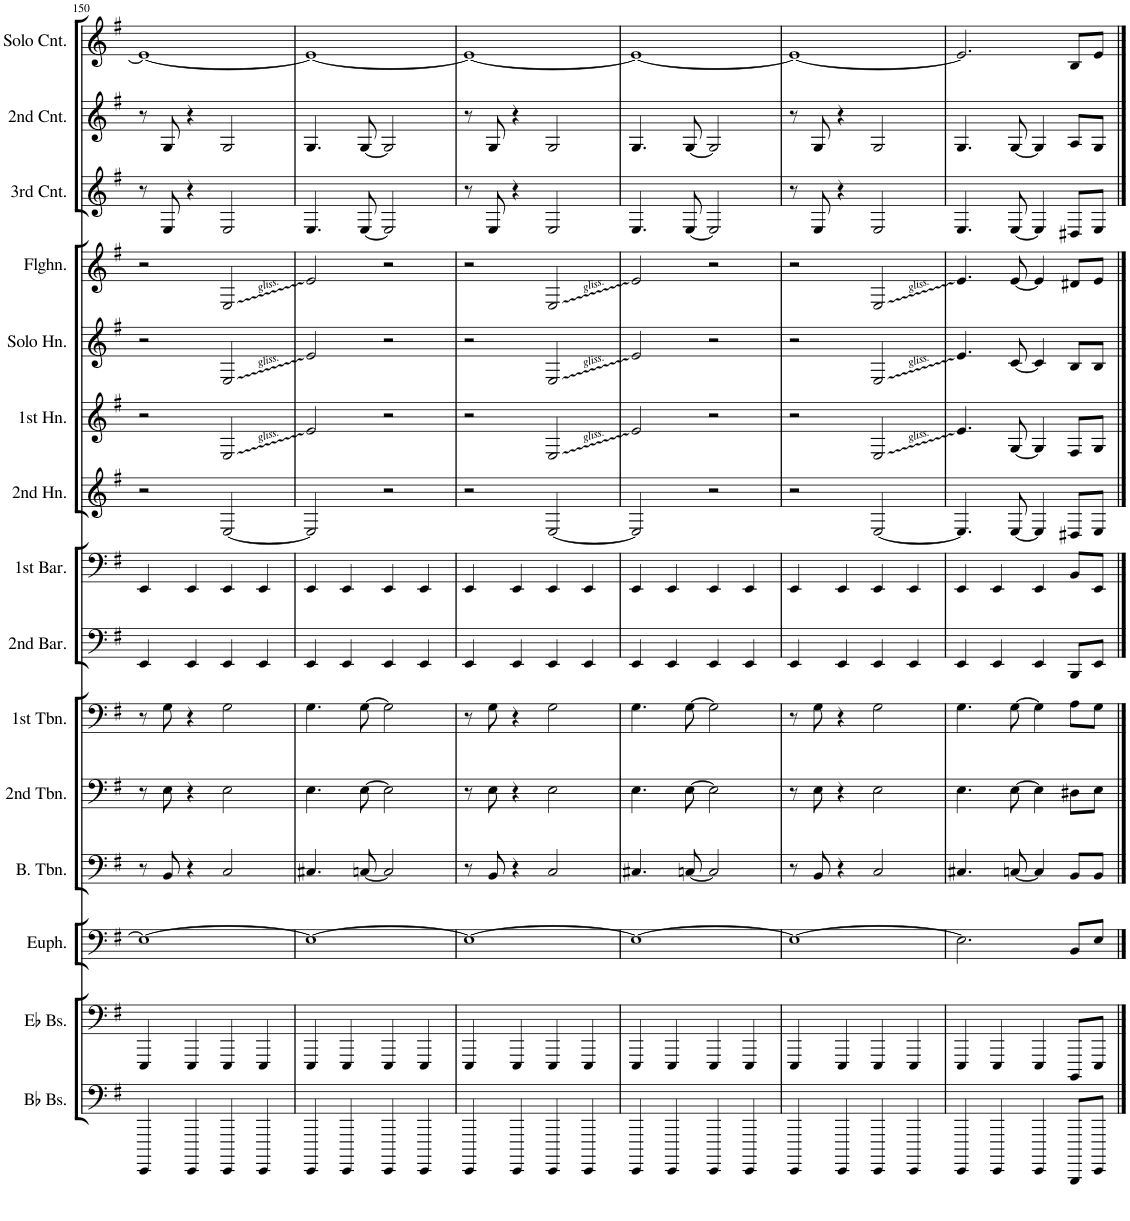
**kern	**kern	**kern	**kern	**kern	**kern	**kern	**kern	**kern	**kern	**kern	**kern	**kern	**kern	**kern
*part15	*part14	*part13	*part12	*part11	*part10	*part9	*part8	*part7	*part6	*part5	*part4	*part3	*part2	*part1
*staff15	*staff14	*staff13	*staff12	*staff11	*staff10	*staff9	*staff8	*staff7	*staff6	*staff5	*staff4	*staff3	*staff2	*staff1
*I"Bb Bass	*I"Eb Bass	*I"Euphonium	*I"Bass Trombone	*I"2nd Trombone	*I"1st Trombone	*I"2nd Baritone	*I"1st Baritone	*I"2nd Horn	*I"1st Horn	*I"Solo Horn	*I"Flugelhorn	*I"3rd Cornet	*I"2nd Cornet	*I"Solo Cornet
*I'Bb Bs.	*I'Eb Bs.	*I'Euph.	*I'B. Tbn.	*I'2nd Tbn.	*I'1st Tbn.	*I'2nd Bar.	*I'1st Bar.	*I'2nd Hn.	*I'1st Hn.	*I'Solo Hn.	*I'Flghn.	*I'3rd Cnt.	*I'2nd Cnt.	*I'Solo Cnt.
!!LO:PB:g=z
*clefF4	*clefF4	*clefF4	*clefF4	*clefF4	*clefF4	*clefF4	*clefF4	*clefG2	*clefG2	*clefG2	*clefG2	*clefG2	*clefG2	*clefG2
*	*	*	*	*	*	*Trd4c7	*Trd4c7	*Trd4c7	*Trd4c7	*Trd4c7	*Trd1c2	*Trd1c2	*Trd1c2	*Trd1c2
*k[f#]	*k[f#]	*k[f#]	*k[f#]	*k[f#]	*k[f#]	*k[f#]	*k[f#]	*k[f#]	*k[f#]	*k[f#]	*k[f#]	*k[f#]	*k[f#]	*k[f#]
*M4/4	*M4/4	*M4/4	*M4/4	*M4/4	*M4/4	*M4/4	*M4/4	*M4/4	*M4/4	*M4/4	*M4/4	*M4/4	*M4/4	*M4/4
=150	=150	=150	=150	=150	=150	=150	=150	=150	=150	=150	=150	=150	=150	=150
4EEEE/	4EEE/	1E_	8r	8r	8r	4EE/	4EE/	2r	2r	2r	2r	8r	8r	1e_
.	.	.	8BB/	8E\	8G\	.	.	.	.	.	.	8E/	8G/	.
4EEEE/	4EEE/	.	4r	4r	4r	4EE/	4EE/	.	.	.	.	4r	4r	.
4EEEE/	4EEE/	.	2C/	2E\	2G\	4EE/	4EE/	[2E/	2E/	2E/	2E/	2E/	2G/	.
4EEEE/	4EEE/	.	.	.	.	4EE/	4EE/	.	.	.	.	.	.	.
=151	=151	=151	=151	=151	=151	=151	=151	=151	=151	=151	=151	=151	=151	=151
4EEEE/	4EEE/	1E_	4.C#X/	4.E\	4.G\	4EE/	4EE/	2E/]	2e/	2e/	2e/	4.E/	4.G/	1e_
4EEEE/	4EEE/	.	.	.	.	4EE/	4EE/	.	.	.	.	.	.	.
.	.	.	[8Cn/	[8E\	[8G\	.	.	.	.	.	.	[8E/	[8G/	.
4EEEE/	4EEE/	.	2C/]	2E\]	2G\]	4EE/	4EE/	2r	2r	2r	2r	2E/]	2G/]	.
4EEEE/	4EEE/	.	.	.	.	4EE/	4EE/	.	.	.	.	.	.	.
=152	=152	=152	=152	=152	=152	=152	=152	=152	=152	=152	=152	=152	=152	=152
4EEEE/	4EEE/	1E_	8r	8r	8r	4EE/	4EE/	2r	2r	2r	2r	8r	8r	1e_
.	.	.	8BB/	8E\	8G\	.	.	.	.	.	.	8E/	8G/	.
4EEEE/	4EEE/	.	4r	4r	4r	4EE/	4EE/	.	.	.	.	4r	4r	.
4EEEE/	4EEE/	.	2C/	2E\	2G\	4EE/	4EE/	[2E/	2E/	2E/	2E/	2E/	2G/	.
4EEEE/	4EEE/	.	.	.	.	4EE/	4EE/	.	.	.	.	.	.	.
=153	=153	=153	=153	=153	=153	=153	=153	=153	=153	=153	=153	=153	=153	=153
4EEEE/	4EEE/	1E_	4.C#X/	4.E\	4.G\	4EE/	4EE/	2E/]	2e/	2e/	2e/	4.E/	4.G/	1e_
4EEEE/	4EEE/	.	.	.	.	4EE/	4EE/	.	.	.	.	.	.	.
.	.	.	[8Cn/	[8E\	[8G\	.	.	.	.	.	.	[8E/	[8G/	.
4EEEE/	4EEE/	.	2C/]	2E\]	2G\]	4EE/	4EE/	2r	2r	2r	2r	2E/]	2G/]	.
4EEEE/	4EEE/	.	.	.	.	4EE/	4EE/	.	.	.	.	.	.	.
=154	=154	=154	=154	=154	=154	=154	=154	=154	=154	=154	=154	=154	=154	=154
4EEEE/	4EEE/	1E_	8r	8r	8r	4EE/	4EE/	2r	2r	2r	2r	8r	8r	1e_
.	.	.	8BB/	8E\	8G\	.	.	.	.	.	.	8E/	8G/	.
4EEEE/	4EEE/	.	4r	4r	4r	4EE/	4EE/	.	.	.	.	4r	4r	.
4EEEE/	4EEE/	.	2C/	2E\	2G\	4EE/	4EE/	[2E/	2E/	2E/	2E/	2E/	2G/	.
4EEEE/	4EEE/	.	.	.	.	4EE/	4EE/	.	.	.	.	.	.	.
=155	=155	=155	=155	=155	=155	=155	=155	=155	=155	=155	=155	=155	=155	=155
4EEEE/	4EEE/	2.E\]	4.C#X/	4.E\	4.G\	4EE/	4EE/	4.E/]	4.e/	4.e/	4.e/	4.E/	4.G/	2.e/]
4EEEE/	4EEE/	.	.	.	.	4EE/	4EE/	.	.	.	.	.	.	.
.	.	.	[8Cn/	[8E\	[8G\	.	.	[8E/	[8G/	[8c/	[8e/	[8E/	[8G/	.
4EEEE/	4EEE/	.	4C/]	4E\]	4G\]	4EE/	4EE/	4E/]	4G/]	4c/]	4e/]	4E/]	4G/]	.
8BBBBB/L	8BBBB/L	8BB/L	8BB/L	8D#X\L	8A\L	8BBB/L	8BB/L	8D#X/L	8F#/L	8B/L	8d#X/L	8D#X/L	8A/L	8B/L
8EEEE/J	8EEE/J	8E/J	8BB/J	8E\J	8G\J	8EE/J	8EE/J	8E/J	8G/J	8B/J	8e/J	8E/J	8G/J	8e/J
==	==	==	==	==	==	==	==	==	==	==	==	==	==	==
*-	*-	*-	*-	*-	*-	*-	*-	*-	*-	*-	*-	*-	*-	*-
